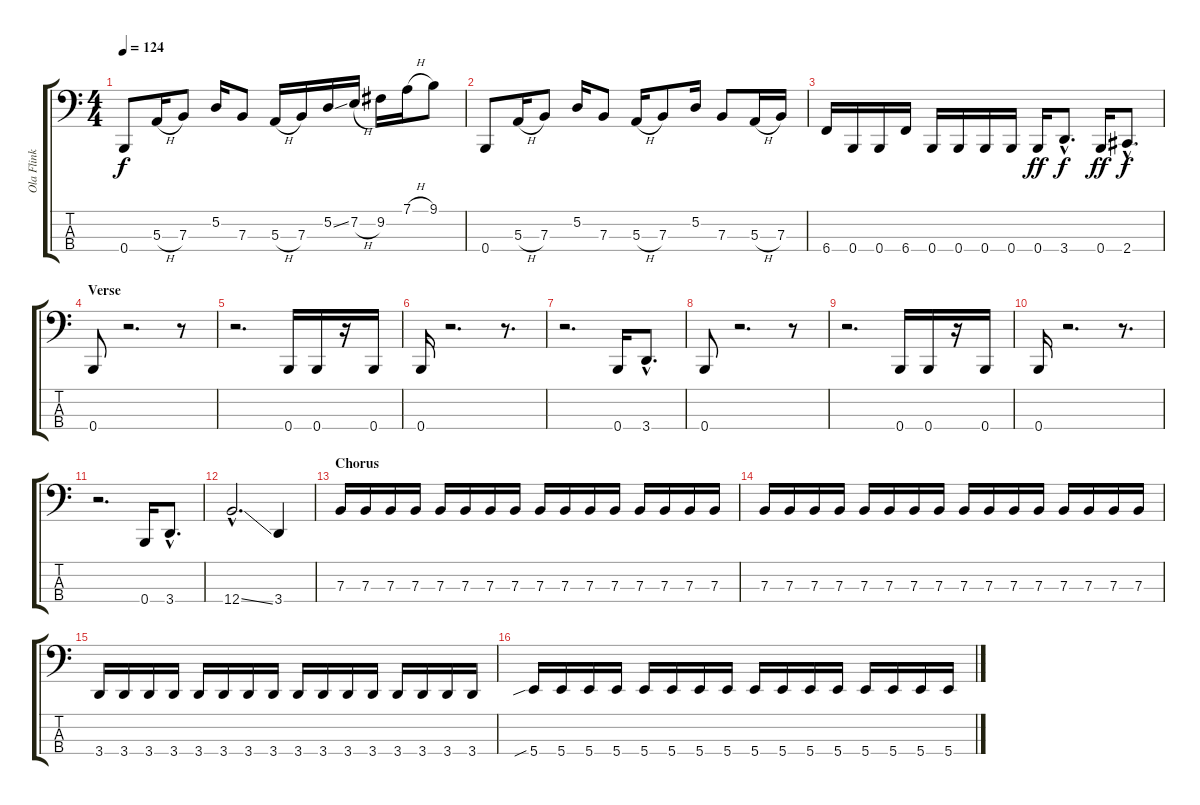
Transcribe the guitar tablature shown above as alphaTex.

\track ("Ola Flink" "Ola Flink") {instrument electricbasspick}
\staff {score tabs}
\tuning (D2 A1 E1 B0) {hide}
\ts (4 4)
\tempo 124
\clef f4
\ks c
0.4.8{dy f} 5.3{h}.16 7.3.8 5.2.16 7.3.8 5.3{h}.16 7.3.16 5.2{ss}.16 7.2{h}.16 9.2.16 7.1{h}.16 9.1.8 |
0.4.8 5.3{h}.16 7.3.8 5.2.16 7.3.8 5.3{h}.16 7.3.8 5.2.16 7.3.8 5.3{h}.16 7.3.16 |
6.4.16 0.4.16 0.4.16 6.4.16 0.4.16 0.4.16 0.4.16 0.4.16 0.4.16{dy ff} 3.4{hac}.8{d dy f} 0.4.16{dy ff} 2.4{hac}.8{d dy f} |
\section ("" "Verse")
0.4.8 r.2{d} r.8 |
r.2{d} 0.4.16 0.4.16 r.16 0.4.16 |
0.4.16 r.2{d} r.8{d} |
r.2{d} 0.4.16 3.4{hac}.8{d} |
0.4.8 r.2{d} r.8 |
r.2{d} 0.4.16 0.4.16 r.16 0.4.16 |
0.4.16 r.2{d} r.8{d} |
r.2{d} 0.4.16 3.4{hac}.8{d} |
12.4{ss hac}.2{d} 3.4.4 |
\section ("" "Chorus")
7.3.16 7.3.16 7.3.16 7.3.16 7.3.16 7.3.16 7.3.16 7.3.16 7.3.16 7.3.16 7.3.16 7.3.16 7.3.16 7.3.16 7.3.16 7.3.16 |
7.3.16 7.3.16 7.3.16 7.3.16 7.3.16 7.3.16 7.3.16 7.3.16 7.3.16 7.3.16 7.3.16 7.3.16 7.3.16 7.3.16 7.3.16 7.3.16 |
3.4.16 3.4.16 3.4.16 3.4.16 3.4.16 3.4.16 3.4.16 3.4.16 3.4.16 3.4.16 3.4.16 3.4.16 3.4.16 3.4.16 3.4.16 3.4.16 |
5.4{sib}.16 5.4.16 5.4.16 5.4.16 5.4.16 5.4.16 5.4.16 5.4.16 5.4.16 5.4.16 5.4.16 5.4.16 5.4.16 5.4.16 5.4.16 5.4.16
